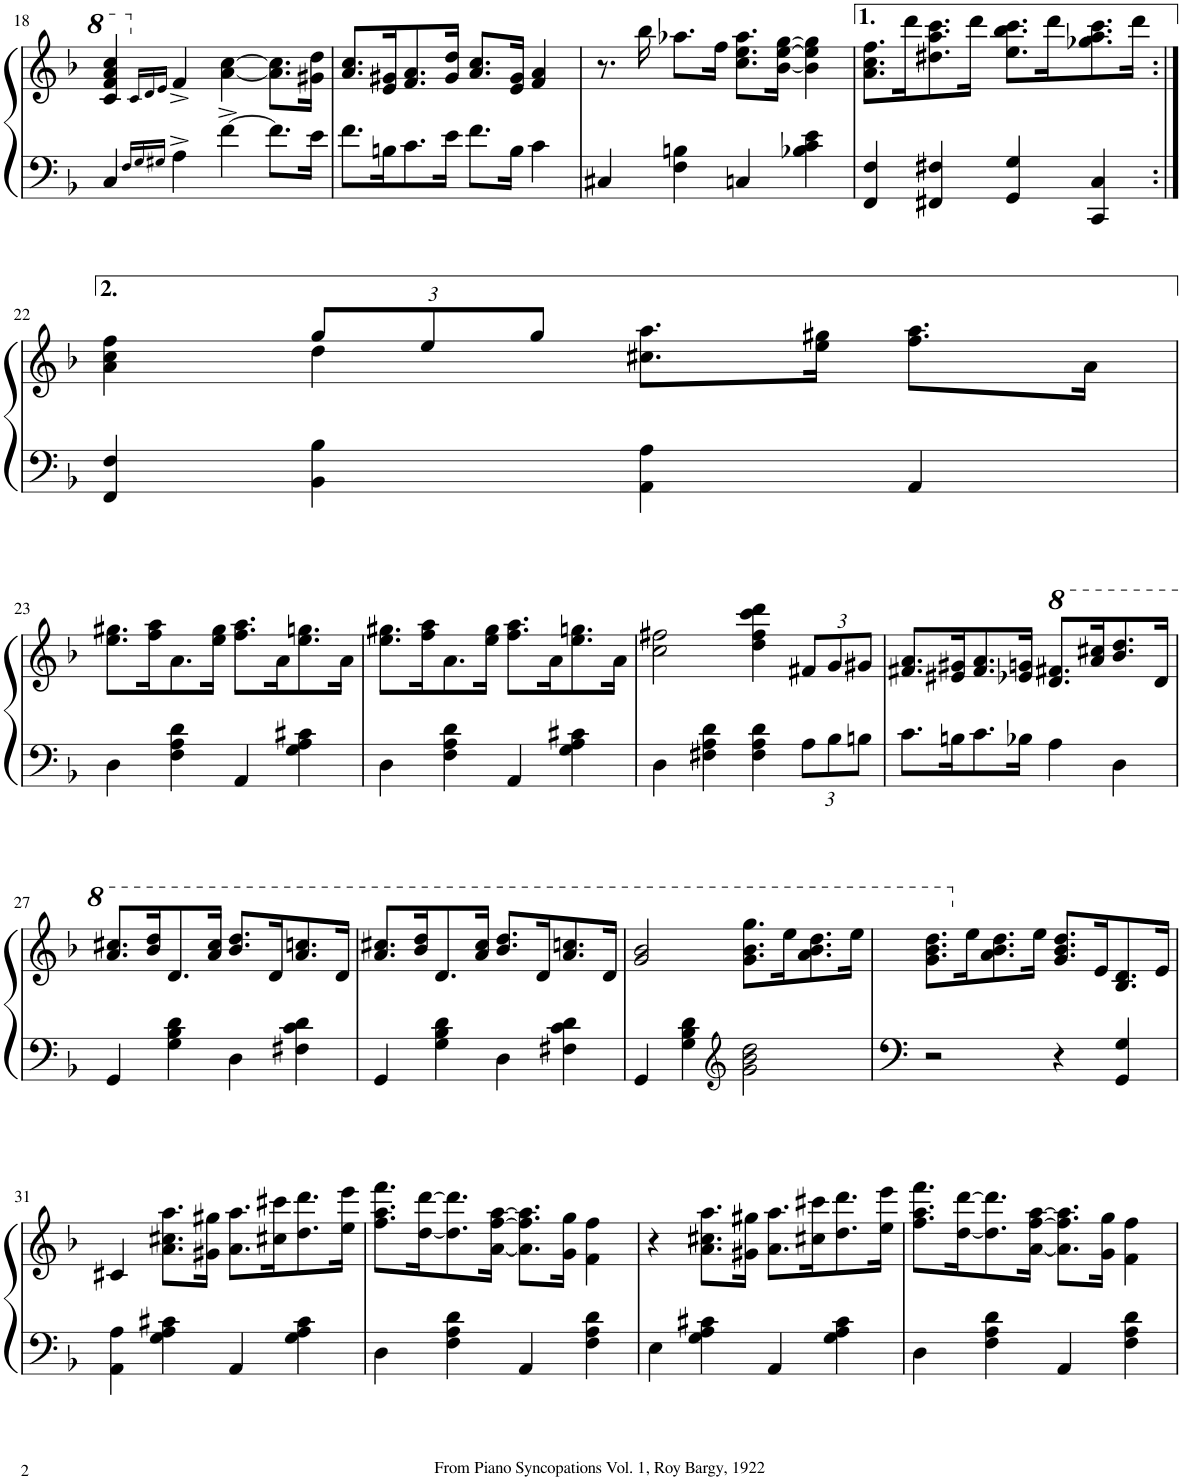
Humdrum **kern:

**kern	**kern
*part1	*part1
*staff2	*staff1
*I"Piano	*
*I'Pno.	*
!!LO:PB:g=z
*clefF4	*clefG2
*k[b-]	*k[b-]
*M4/4	*M4/4
*met(c)	*met(c)
=18	=18
4C/	4cc/ 4ff/ 4aa/ 4ccc/
16qF/LL	16qc/LL
16qG/	16qd/
16qG#X/JJ	16qe/JJ
4A^\	4f^/
[4f^\	[4a\ [4cc\
8.f\L]	8.a\] 8.cc\]L
16e\Jk	16g#X\ 16dd\Jk
=19	=19
8.f\L	8.a/ 8.cc/L
16Bn\K	16e/ 16g#X/K
8.c\	8.f/ 8.a/
16e\Jk	16g#/ 16dd/Jk
8.f\L	8.a/ 8.cc/L
16B\Jk	16e/ 16g#/Jk
4c\	4f/ 4a/
=20	=20
4C#X/	8.r
.	16bb-\
4F\ 4Bn\	8.aa-X\L
.	16ff\Jk
4Cn/	8.cc\ 8.ee\ 8.aa-\L
.	[16b-\ [16ee\ [16gg\Jk
4B-X\ 4c\ 4e\	4b-\] 4ee\] 4gg\]
=21	=21
4FF/ 4F/	8.a\ 8.cc\ 8.ff\L
.	16ddd\K
4FF#X/ 4F#X/	8.dd#X\ 8.aa\ 8.ccc\
.	16ddd\Jk
4GG/ 4G/	8.ee\ 8.bb-\ 8.ccc\L
.	16ddd\K
4CC/ 4C/	8.gg-X\ 8.aa\ 8.ccc\
.	16ddd\Jk
!!LO:LB:g=z
=22:|!	=22:|!
*	*^
4FF/ 4F/	4a\ 4cc\ 4ff\	4ryy
*	*	*Xbrackettup
4BB-\ 4B-\	4dd\	12gg/L
.	.	12ee/
.	.	12gg/J
4AA\ 4A\	8.cc#X\ 8.aa\L	2ryy
.	16ee\ 16gg#X\Jk	.
4AA/	8.ff\ 8.aa\L	.
.	16a\Jk	.
*	*v	*v
!!LO:LB:g=z
=23	=23
4D\	8.ee\ 8.gg#X\L
.	16ff\ 16aa\K
4F\ 4A\ 4d\	8.a\
.	16ee\ 16gg#\Jk
4AA/	8.ff\ 8.aa\L
.	16a\K
4G\ 4A\ 4c#X\	8.ee\ 8.ggn\
.	16a\Jk
=24	=24
4D\	8.ee\ 8.gg#X\L
.	16ff\ 16aa\K
4F\ 4A\ 4d\	8.a\
.	16ee\ 16gg#\Jk
4AA/	8.ff\ 8.aa\L
.	16a\K
4G\ 4A\ 4c#X\	8.ee\ 8.ggn\
.	16a\Jk
=25	=25
4D\	2cc\ 2ff#X\
4F#X\ 4A\ 4d\	.
4F#\ 4A\ 4d\	4dd\ 4ff#\ 4ccc\ 4ddd\
*Xbrackettup	*
12A\L	12f#X/L
12B-\	12g/
12Bn\J	12g#X/J
=26	=26
8.c\L	8.f#X/ 8.a/L
16Bn\K	16e#X/ 16g#X/K
8.c\	8.f#/ 8.a/
16B-X\Jk	16e-X/ 16gn/Jk
*	*8va
4A\	8.dd/ 8.ff#X/L
.	16aa/ 16ccc#X/K
4D\	8.bb-/ 8.ddd/
.	16dd/Jk
!!LO:LB:g=z
=27	=27
4GG/	8.aa/ 8.ccc#X/L
.	16bb-/ 16ddd/K
4G\ 4B-\ 4d\	8.dd/
.	16aa/ 16ccc#/Jk
4D\	8.bb-/ 8.ddd/L
.	16dd/K
4F#X\ 4c\ 4d\	8.aa/ 8.cccn/
.	16dd/Jk
=28	=28
4GG/	8.aa/ 8.ccc#X/L
.	16bb-/ 16ddd/K
4G\ 4B-\ 4d\	8.dd/
.	16aa/ 16ccc#/Jk
4D\	8.bb-/ 8.ddd/L
.	16dd/K
4F#X\ 4c\ 4d\	8.aa/ 8.cccn/
.	16dd/Jk
=29	=29
4GG/	2gg/ 2bb-/
4G\ 4B-\ 4d\	.
*clefG2	*
2g\ 2b-\ 2dd\	8.gg\ 8.bb-\ 8.ggg\L
.	16eee\K
.	8.aa\ 8.bb-\ 8.ddd\
.	16eee\Jk
=30	=30
2r	8.gg\ 8.bb-\ 8.ddd\L
*	*X8va
.	16ee\K
.	8.a\ 8.b-\ 8.dd\
.	16ee\Jk
4r	8.g/ 8.b-/ 8.dd/L
.	16e/K
4GG/ 4G/	8.B-/ 8.d/
.	16e/Jk
!!LO:LB:g=z
=31	=31
4AA\ 4A\	4c#X/
4G\ 4A\ 4c#X\	8.a\ 8.cc#X\ 8.aa\L
.	16g#X\ 16gg#X\Jk
4AA/	8.a\ 8.aa\L
.	16cc#X\ 16ccc#X\K
4G\ 4A\ 4c#\	8.dd\ 8.ddd\
.	16ee\ 16eee\Jk
=32	=32
4D\	8.ff\ 8.aa\ 8.fff\L
.	[16dd\ [16ddd\K
4F\ 4A\ 4d\	8.dd\] 8.ddd\]
.	[16a\ [16ff\ [16aa\Jk
4AA/	8.a\] 8.ff\] 8.aa\]L
.	16g\ 16gg\Jk
4F\ 4A\ 4d\	4f\ 4ff\
=33	=33
4E\	4r
4G\ 4A\ 4c#X\	8.a\ 8.cc#X\ 8.aa\L
.	16g#X\ 16gg#X\Jk
4AA/	8.a\ 8.aa\L
.	16cc#X\ 16ccc#X\K
4G\ 4A\ 4c#\	8.dd\ 8.ddd\
.	16ee\ 16eee\Jk
=34	=34
4D\	8.ff\ 8.aa\ 8.fff\L
.	[16dd\ [16ddd\K
4F\ 4A\ 4d\	8.dd\] 8.ddd\]
.	[16a\ [16ff\ [16aa\Jk
4AA/	8.a\] 8.ff\] 8.aa\]L
.	16g\ 16gg\Jk
4F\ 4A\ 4d\	4f\ 4ff\
=	=
*-	*-
